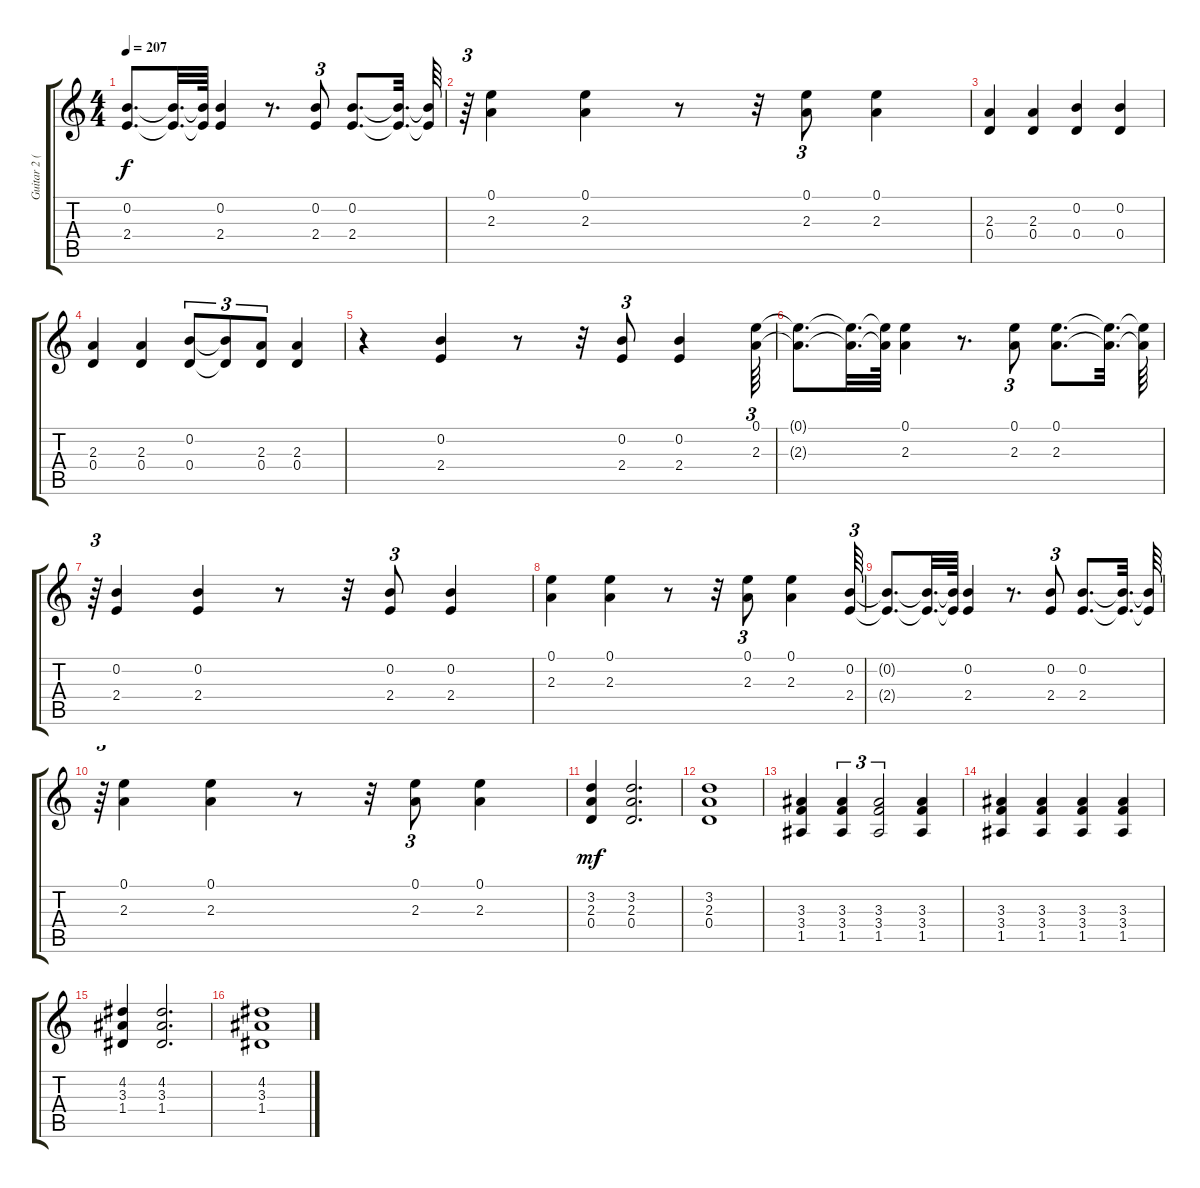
\track ("Guitar 2 (Joe)" "Guitar 2 (") {instrument distortionguitar}
\staff {score tabs}
\tuning (E4 B3 G3 D3 A2 E2) {hide}
\ts (4 4)
\tempo 207
\clef g2
\ks c
(0.2{t} 2.4{t}).8{d dy f} (0.2{t} 2.4{t}).32{d} (0.2{t} 2.4{t}).64 (0.2 2.4).4 r.8{d} (0.2 2.4).8{tu (3 2)} (0.2 2.4).8{d} (0.2{t} 2.4{t}).32{d} (0.2{t} 2.4{t}).64 |
r.64{tu (3 2)} (0.1 2.3).4 (0.1 2.3).4 r.8 r.32 (0.1 2.3).8{tu (3 2)} (0.1 2.3).4 |
(2.3 0.4).4 (2.3 0.4).4 (0.2 0.4).4 (0.2 0.4).4 |
(2.3 0.4).4 (2.3 0.4).4 (0.2 0.4).8{tu (3 2)} (0.2{t} 0.4{t}).8{tu (3 2)} (2.3 0.4).8{tu (3 2)} (2.3 0.4).4 |
r.4 (0.2 2.4).4 r.8 r.32 (0.2 2.4).8{tu (3 2)} (0.2 2.4).4 (0.1 2.3).64{tu (3 2)} |
(0.1{t} 2.3{t}).8{d} (0.1{t} 2.3{t}).32{d} (0.1{t} 2.3{t}).64 (0.1 2.3).4 r.8{d} (0.1 2.3).8{tu (3 2)} (0.1 2.3).8{d} (0.1{t} 2.3{t}).32{d} (0.1{t} 2.3{t}).64 |
r.64{tu (3 2)} (0.2 2.4).4 (0.2 2.4).4 r.8 r.32 (0.2 2.4).8{tu (3 2)} (0.2 2.4).4 |
(0.1 2.3).4 (0.1 2.3).4 r.8 r.32 (0.1 2.3).8{tu (3 2)} (0.1 2.3).4 (0.2 2.4).64{tu (3 2)} |
(0.2{t} 2.4{t}).8{d} (0.2{t} 2.4{t}).32{d} (0.2{t} 2.4{t}).64 (0.2 2.4).4 r.8{d} (0.2 2.4).8{tu (3 2)} (0.2 2.4).8{d} (0.2{t} 2.4{t}).32{d} (0.2{t} 2.4{t}).64 |
r.64{tu (3 2)} (0.1 2.3).4 (0.1 2.3).4 r.8 r.32 (0.1 2.3).8{tu (3 2)} (0.1 2.3).4 |
(3.2 2.3 0.4).4{dy mf} (3.2 2.3 0.4).2{d} |
(3.2 2.3 0.4).1 |
(3.3 3.4 1.5).4 (3.3 3.4 1.5).4{tu (3 2)} (3.3 3.4 1.5).2{tu (3 2)} (3.3 3.4 1.5).4 |
(3.3 3.4 1.5).4 (3.3 3.4 1.5).4 (3.3 3.4 1.5).4 (3.3 3.4 1.5).4 |
(4.2 3.3 1.4).4 (4.2 3.3 1.4).2{d} |
(4.2 3.3 1.4).1
